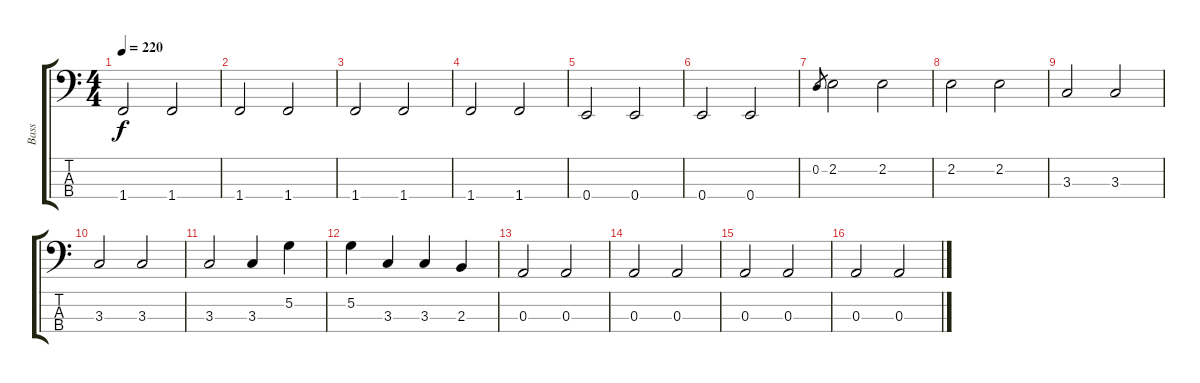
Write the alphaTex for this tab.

\track ("Bass" "Bass") {instrument electricbassfinger}
\staff {score tabs}
\tuning (G2 D2 A1 E1) {hide}
\ts (4 4)
\tempo 220
\clef f4
\ks c
1.4.2{dy f} 1.4.2 |
1.4.2 1.4.2 |
1.4.2 1.4.2 |
1.4.2 1.4.2 |
0.4.2 0.4.2 |
0.4.2 0.4.2 |
0.2.8{gr} 2.2.2 2.2.2 |
2.2.2 2.2.2 |
3.3.2 3.3.2 |
3.3.2 3.3.2 |
3.3.2 3.3.4 5.2.4 |
5.2.4 3.3.4 3.3.4 2.3.4 |
0.3.2 0.3.2 |
0.3.2 0.3.2 |
0.3.2 0.3.2 |
0.3.2 0.3.2
